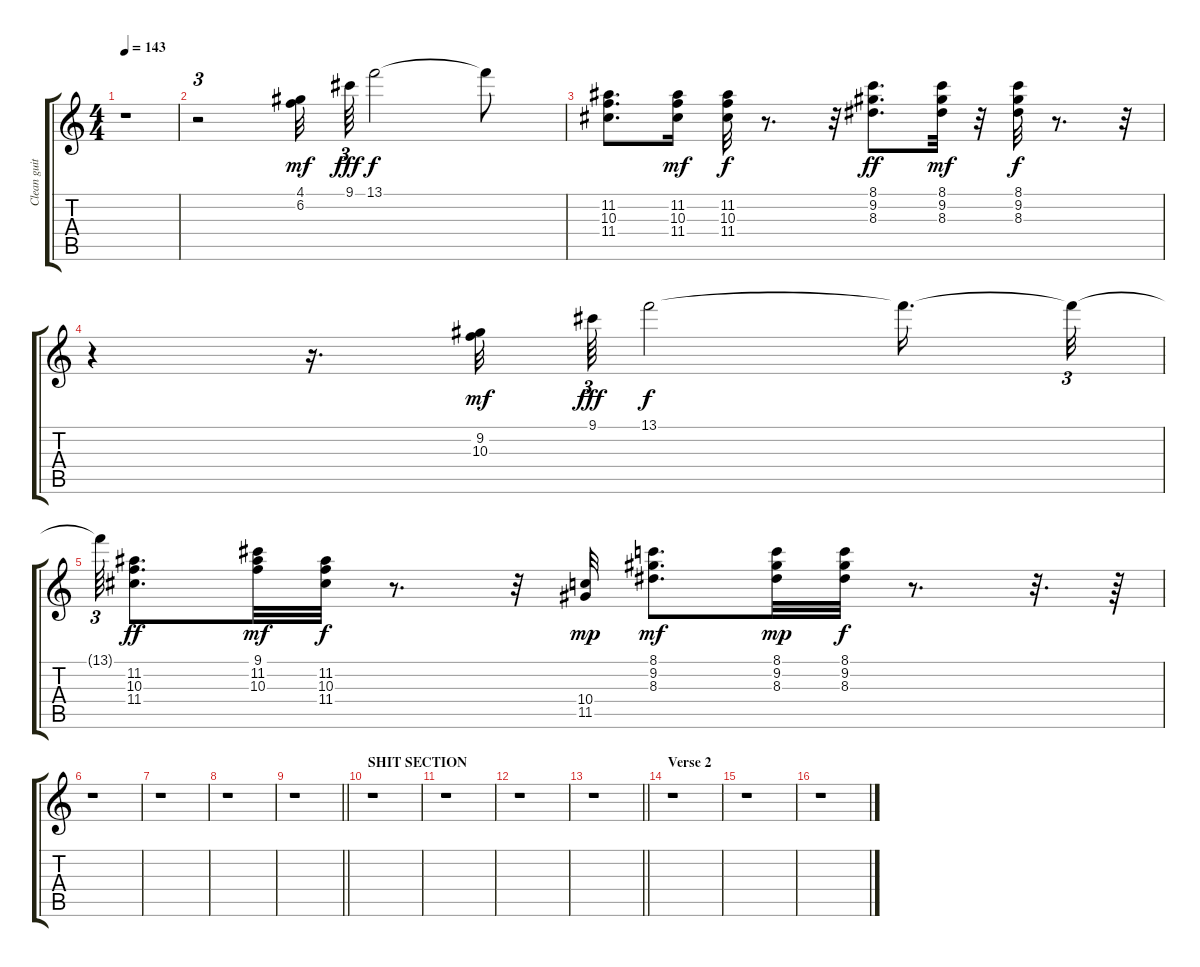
\track ("Clean guitar" "Clean guit") {instrument electricguitarjazz}
\staff {score tabs}
\tuning (E4 B3 G3 D3 A2 E2) {hide}
\ts (4 4)
\tempo 143
\clef g2
\ks c
r.1{dy f} |
r.2{tu (3 2)} (4.1 6.2).32{dy mf} 9.1.64{tu (3 2) dy fff} 13.1.2{dy f} 13.1{t}.8 |
(11.2 10.3 11.4).8{d} (11.2 10.3 11.4).16{dy mf} (11.2 10.3 11.4).32{dy f} r.8{d} r.32 (8.1 9.2 8.3).8{d dy ff} (8.1 9.2 8.3).32{dy mf} r.32 (8.1 9.2 8.3).32{dy f} r.8{d} r.32 |
r.4 r.16{d} (9.2 10.3).32{dy mf} 9.1.64{tu (3 2) dy fff} 13.1.2{dy f} 13.1{t}.16{d} 13.1{t}.32{tu (3 2)} |
13.1{t}.64{tu (3 2)} (11.2 10.3 11.4).8{d dy ff} (9.1 11.2 10.3).32{dy mf} (11.2 10.3 11.4).32{dy f} r.8{d} r.32 (10.4 11.5).32{dy mp} (8.1 9.2 8.3).8{d dy mf} (8.1 9.2 8.3).32{dy mp} (8.1 9.2 8.3).32{dy f} r.8{d} r.32{d} r.64 |
r.1 |
r.1 |
r.1 |
\barLineRight lightlight
r.1 |
\section ("" "SHIT SECTION")
r.1 |
r.1 |
r.1 |
\barLineRight lightlight
r.1 |
\section ("" "Verse 2")
r.1 |
r.1 |
r.1
